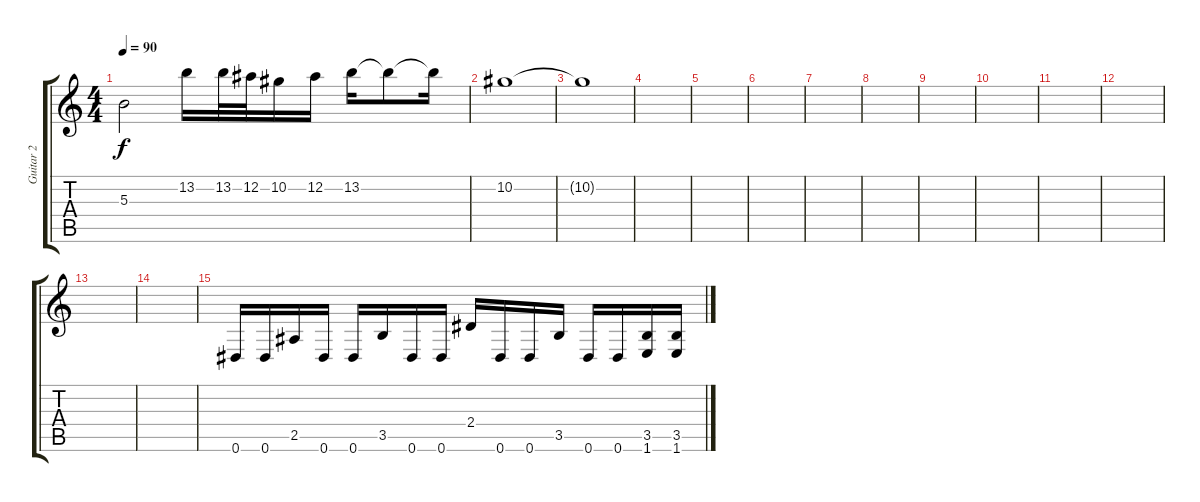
\track ("Guitar 2" "Guitar 2") {instrument distortionguitar}
\staff {score tabs}
\tuning (Eb4 Bb3 Gb3 Db3 Ab2 Eb2) {hide}
\ts (4 4)
\tempo 90
\clef g2
\ks c
5.3.2{dy f} 13.2.16 13.2.32 12.2.32 10.2.16 12.2.16 13.2.16 13.2{t}.8 13.2{t}.16 |
10.2.1 |
10.2{t}.1 |
|
|
|
|
|
|
|
|
|
|
|
0.6.16 0.6.16 2.5.16 0.6.16 0.6.16 3.5.16 0.6.16 0.6.16 2.4.16 0.6.16 0.6.16 3.5.16 0.6.16 0.6.16 (3.5 1.6).16 (3.5 1.6).16
